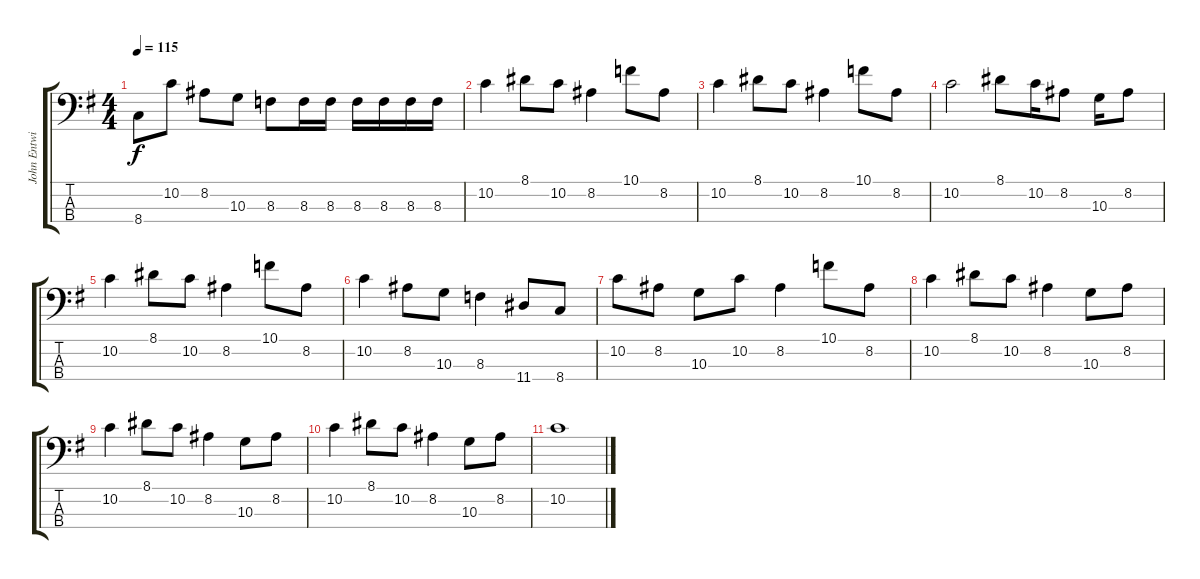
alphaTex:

\track ("John Entwistle" "John Entwi") {instrument electricbassfinger}
\staff {score tabs}
\tuning (G2 D2 A1 E1) {hide}
\ts (4 4)
\tempo 115
\clef f4
\ks g
8.4.8{dy f} 10.2.8 8.2.8 10.3.8 8.3.8 8.3.16 8.3.16 8.3.16 8.3.16 8.3.16 8.3.16 |
10.2.4 8.1.8 10.2.8 8.2.4 10.1.8 8.2.8 |
10.2.4 8.1.8 10.2.8 8.2.4 10.1.8 8.2.8 |
10.2.2 8.1.8 10.2.16 8.2.8 10.3.16 8.2.8 |
10.2.4 8.1.8 10.2.8 8.2.4 10.1.8 8.2.8 |
10.2.4 8.2.8 10.3.8 8.3.4 11.4.8 8.4.8 |
10.2.8 8.2.8 10.3.8 10.2.8 8.2.4 10.1.8 8.2.8 |
10.2.4 8.1.8 10.2.8 8.2.4 10.3.8 8.2.8 |
10.2.4 8.1.8 10.2.8 8.2.4 10.3.8 8.2.8 |
10.2.4 8.1.8 10.2.8 8.2.4 10.3.8 8.2.8 |
10.2.1
